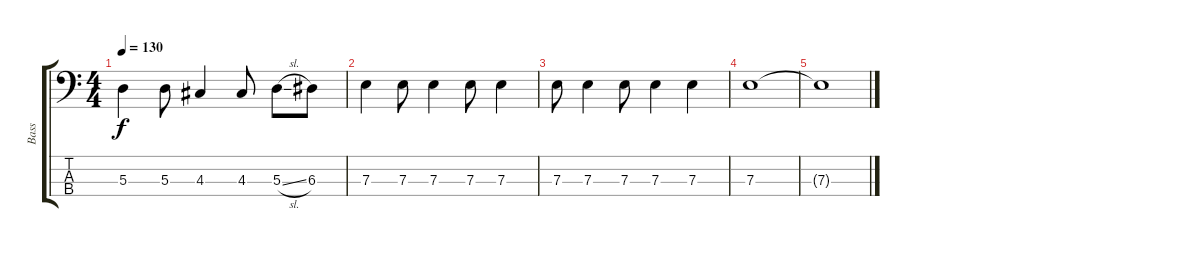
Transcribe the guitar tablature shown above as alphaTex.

\track ("Bass" "Bass") {instrument electricbassfinger}
\staff {score tabs}
\tuning (G2 D2 A1 E1) {hide}
\ts (4 4)
\tempo 130
\clef f4
\ks c
5.3.4{dy f} 5.3.8 4.3.4 4.3.8 5.3{sl}.8 6.3.8 |
7.3.4 7.3.8 7.3.4 7.3.8 7.3.4 |
7.3.8 7.3.4 7.3.8 7.3.4 7.3.4 |
7.3.1 |
7.3{t}.1
